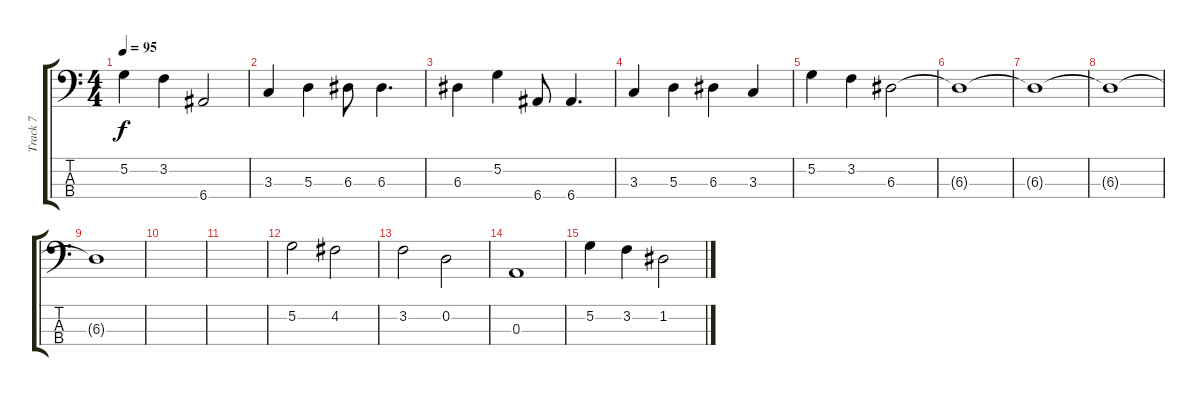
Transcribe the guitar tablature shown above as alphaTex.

\track ("Track 7" "Track 7") {instrument electricbassfinger}
\staff {score tabs}
\tuning (G2 D2 A1 E1) {hide}
\ts (4 4)
\tempo 95
\clef f4
\ks c
5.2.4{dy f} 3.2.4 6.4.2 |
3.3.4 5.3.4 6.3.8 6.3.4{d} |
6.3.4 5.2.4 6.4.8 6.4.4{d} |
3.3.4 5.3.4 6.3.4 3.3.4 |
5.2.4 3.2.4 6.3.2 |
6.3{t}.1 |
6.3{t}.1 |
6.3{t}.1 |
6.3{t}.1 |
|
|
5.2.2 4.2.2 |
3.2.2 0.2.2 |
0.3.1 |
5.2.4 3.2.4 1.2.2
